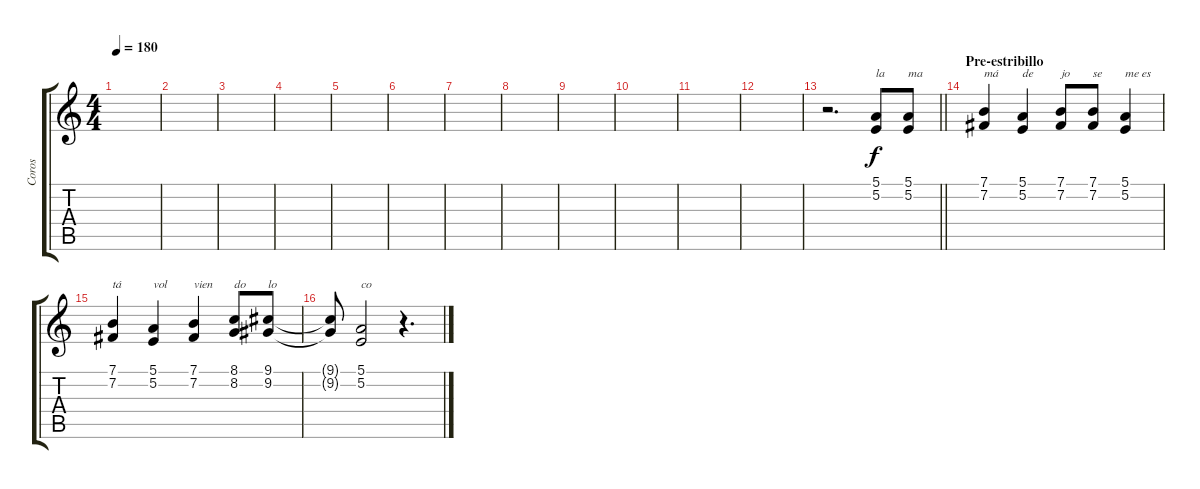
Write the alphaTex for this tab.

\track ("Coros" "Coros") {instrument lead1square}
\staff {score tabs}
\tuning (E4 B3 G3 D3 A2 E2) {hide}
\ts (4 4)
\tempo 180
\clef g2
\ks c
|
|
|
|
|
|
|
|
|
|
|
|
\barLineRight lightlight
r.2{d} (5.1 5.2).8{txt "la"} (5.1 5.2).8{txt "ma"} |
\section ("" "Pre-estribillo")
(7.1 7.2).4{txt "má"} (5.1 5.2).4{txt "de"} (7.1 7.2).8{txt "jo"} (7.1 7.2).8{txt "se"} (5.1 5.2).4{txt "me es"} |
(7.1 7.2).4{txt "tá"} (5.1 5.2).4{txt "vol"} (7.1 7.2).4{txt "vien"} (8.1 8.2).8{txt "do"} (9.1 9.2).8{txt "lo"} |
(9.1{t} 9.2{t}).8 (5.1 5.2).2{txt "co"} r.4{d}
